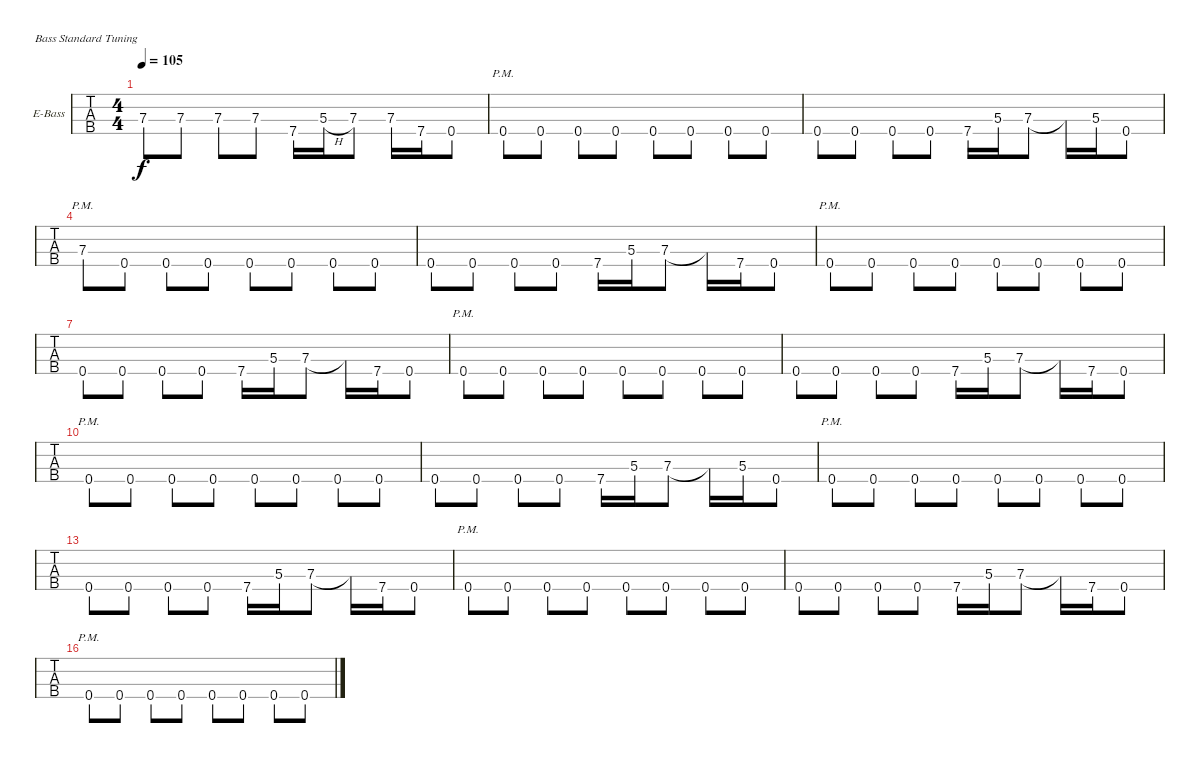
\bracketExtendMode nobrackets
\firstSystemTrackNameOrientation horizontal
\otherSystemsTrackNameOrientation horizontal
\defaultBarNumberDisplay FirstOfSystem
\track ("Bass" "E-Bass") {instrument electricbassfinger}
\staff {tabs}
\tuning (G2 D2 A1 E1)
\ts (4 4)
\tempo 105
\clef f4
\ks c
7.3.8{dy f} 7.3.8 7.3.8 7.3.8 7.4.16 5.3{h}.16 7.3.8 7.3.16 7.4.16 0.4.8 |
0.4{pm}.8 0.4.8 0.4.8 0.4.8 0.4.8 0.4.8 0.4.8 0.4.8 |
0.4.8 0.4.8 0.4.8 0.4.8 7.4.16 5.3.16 7.3.8 7.3{t}.16 5.3.16 0.4.8 |
7.3{pm}.8 0.4.8 0.4.8 0.4.8 0.4.8 0.4.8 0.4.8 0.4.8 |
0.4.8 0.4.8 0.4.8 0.4.8 7.4.16 5.3.16 7.3.8 7.3{t}.16 7.4.16 0.4.8 |
0.4{pm}.8 0.4.8 0.4.8 0.4.8 0.4.8 0.4.8 0.4.8 0.4.8 |
0.4.8 0.4.8 0.4.8 0.4.8 7.4.16 5.3.16 7.3.8 7.3{t}.16 7.4.16 0.4.8 |
0.4{pm}.8 0.4.8 0.4.8 0.4.8 0.4.8 0.4.8 0.4.8 0.4.8 |
0.4.8 0.4.8 0.4.8 0.4.8 7.4.16 5.3.16 7.3.8 7.3{t}.16 7.4.16 0.4.8 |
0.4{pm}.8 0.4.8 0.4.8 0.4.8 0.4.8 0.4.8 0.4.8 0.4.8 |
0.4.8 0.4.8 0.4.8 0.4.8 7.4.16 5.3.16 7.3.8 7.3{t}.16 5.3.16 0.4.8 |
0.4{pm}.8 0.4.8 0.4.8 0.4.8 0.4.8 0.4.8 0.4.8 0.4.8 |
0.4.8 0.4.8 0.4.8 0.4.8 7.4.16 5.3.16 7.3.8 7.3{t}.16 7.4.16 0.4.8 |
0.4{pm}.8 0.4.8 0.4.8 0.4.8 0.4.8 0.4.8 0.4.8 0.4.8 |
0.4.8 0.4.8 0.4.8 0.4.8 7.4.16 5.3.16 7.3.8 7.3{t}.16 7.4.16 0.4.8 |
0.4{pm}.8 0.4.8 0.4.8 0.4.8 0.4.8 0.4.8 0.4.8 0.4.8
